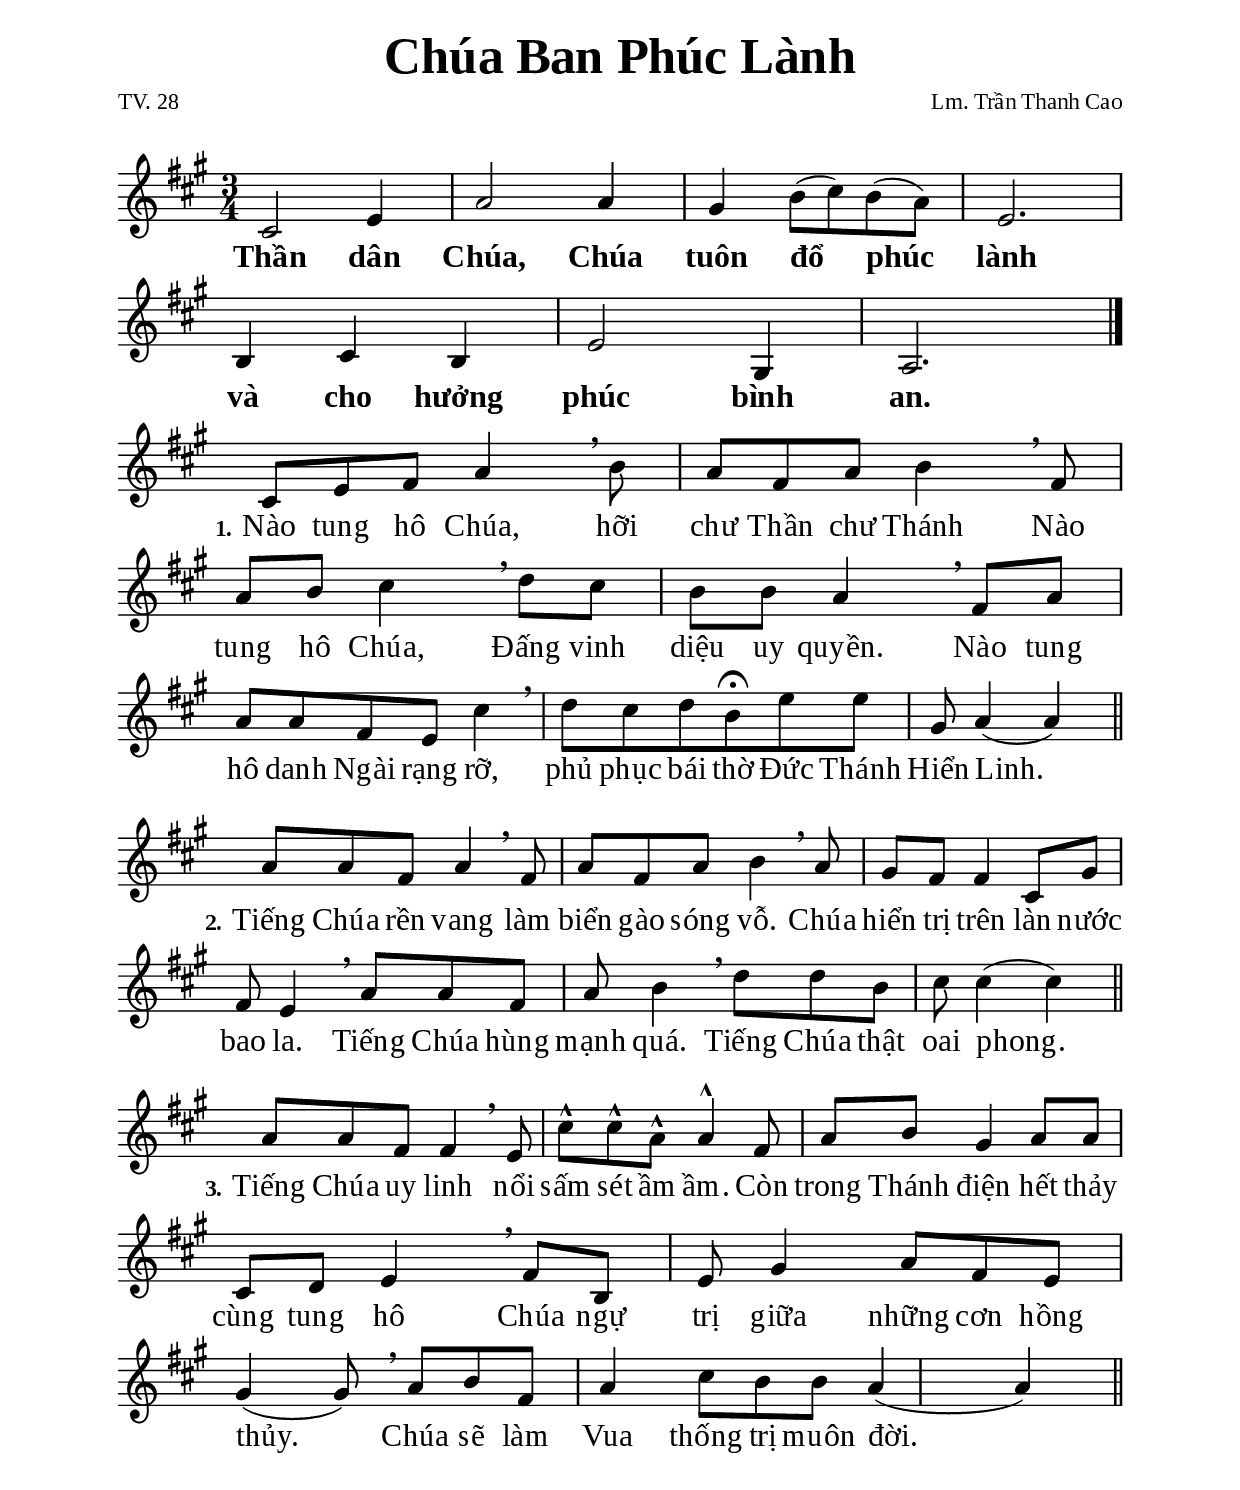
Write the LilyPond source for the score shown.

% Cài đặt chung
\version "2.20.0"
\include "english.ly"

\header {
  title = \markup { \fontsize #3 "Chúa Ban Phúc Lành" }
  poet = "TV. 28"
  composer = "Lm. Trần Thanh Cao"
  arranger = " "
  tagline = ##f
}

\paper {
  #(set-paper-size "a4")
  top-margin = 15\mm
  bottom-margin = 15\mm
  left-margin = 20\mm
  right-margin = 20\mm
  indent = #0
  #(define fonts
    (make-pango-font-tree
      "Liberation Serif"
      "Liberation Serif"
      "Liberation Serif"
      (/ 20 20)))
  page-count = #1
}

% Nhạc điệp khúc
nhacDiepKhuc= \relative c' {
  \override Lyrics.LyricSpace.minimum-distance = #4.0
  \override Score.BarNumber.break-visibility = ##(#f #f #f)
  cs2 e4 |
  a2 a4 |
  gs4 b8 (cs) b (a) |
  e2. |
  b4 cs b |
  e2 gs,4 |
  a2. \bar "|."
}

% Nhạc phiên khúc
nhacPhienKhucMot = \relative c' {
  \set Score.barAlways = ##t
  \set Score.defaultBarType = ""
  \override Score.BarNumber.break-visibility = ##(#f #f #f)
  cs8 e fs a4 \breathe
  b8 a fs a b4 \breathe
  fs8 a b cs4 \breathe
  d8 cs b b a4 \breathe
  fs8 a a a fs e cs'4 \breathe
  d8 cs d b \fermata
  e e gs, a4 (a) \bar "||"
}

nhacPhienKhucHai = \relative c'' {
  \set Score.barAlways = ##t
  \set Score.defaultBarType = ""
  \override Score.BarNumber.break-visibility = ##(#f #f #f)
  a8 a fs a4 \breathe
  fs8 a fs a b4 \breathe
  a8 gs fs fs4 cs8 gs' fs e4 \breathe
  a8 a fs a b4 \breathe
  d8 d b cs cs4 (cs) \bar "||"
}

nhacPhienKhucBa = \relative c'' {
  \set Score.barAlways = ##t
  \set Score.defaultBarType = ""
  \override Score.BarNumber.break-visibility = ##(#f #f #f)
  a8 a fs fs4 \breathe
  e8 cs'^^ cs^^ a^^ a4^^
  fs8 a b gs4 a8 a cs, d e4 \breathe
  fs8 b, e gs4 a8 fs e gs4 (gs8) \breathe
  a b fs a4 cs8 b b a4 (a) \bar "||"
}

% Lời điệp khúc
loiDiepKhuc = \lyricmode {
  \override Lyrics.LyricText.font-series = #'bold
  Thần dân Chúa, Chúa tuôn đổ phúc lành
  và cho hưởng phúc bình an.
}

% Lời phiên khúc
loiPhienKhucMot = \lyricmode {
  \set stanza = #"1."
  Nào tung hô Chúa, hỡi chư Thần chư Thánh
  Nào tung hô Chúa, Đấng vinh diệu uy quyền.
  Nào tung hô danh Ngài rạng rỡ,
  phủ phục bái thờ Đức Thánh Hiển Linh.
}

loiPhienKhucHai = \lyricmode {
  \set stanza = #"2."
  Tiếng Chúa rền vang làm biển gào sóng vỗ.
  Chúa hiển trị trên làn nước bao la.
  Tiếng Chúa hùng mạnh quá.
  Tiếng Chúa thật oai phong.
}

loiPhienKhucBa = \lyricmode {
  \set stanza = #"3."
  Tiếng Chúa uy linh nổi sấm sét ầm ầm.
  Còn trong Thánh điện hết thảy cùng tung hô
  Chúa ngự trị giữa những cơn hồng thủy.
  Chúa sẽ làm Vua thống trị muôn đời.
}


% Dàn trang
\score {
  \new ChoirStaff <<
    \new Staff = diepKhuc \with {
        \consists "Merge_rests_engraver"
        \magnifyStaff #(magstep +1)
      }
      <<
      \new Voice = beSop {
        \key a \major \time 3/4 \stemNeutral \nhacDiepKhuc
      }
    >>
    \new Lyrics \lyricsto beSop \loiDiepKhuc
  >>
  \layout {
    \override Lyrics.LyricText.font-series = #'bold
    \override Lyrics.LyricText.font-size = #+3
    \override Lyrics.LyricSpace.minimum-distance = #2.0
    \override Score.BarNumber.break-visibility = ##(#f #f #f)
  }
}

\score {
  \new ChoirStaff <<
    \new Staff = phienKhuc \with {
        \magnifyStaff #(magstep +1)
      }
      <<
      \new Voice = beSop {
        \key a \major \time 3/4 \nhacPhienKhucMot
      }
    >>
    \new Lyrics \lyricsto beSop \loiPhienKhucMot
  >>
  \layout {
    \override Staff.TimeSignature.transparent = ##t
    \override Lyrics.LyricText.font-size = #+3
    \override Lyrics.LyricSpace.minimum-distance = #0.5
    \override Score.BarNumber.break-visibility = ##(#f #f #f)
    \set Score.barAlways = ##t
    \set Score.defaultBarType = ""
  } 
}

\score {
  \new ChoirStaff <<
    \new Staff = phienKhuc \with {
        \magnifyStaff #(magstep +1)
      }
      <<
      \new Voice = beSop {
        \key a \major \time 3/4 \nhacPhienKhucHai
      }
    >>
    \new Lyrics \lyricsto beSop \loiPhienKhucHai
  >>
  \layout {
    \override Staff.TimeSignature.transparent = ##t
    \override Lyrics.LyricText.font-size = #+3
    \override Lyrics.LyricSpace.minimum-distance = #0.5
    \override Score.BarNumber.break-visibility = ##(#f #f #f)
    \set Score.barAlways = ##t
    \set Score.defaultBarType = ""
  } 
}

\score {
  \new ChoirStaff <<
    \new Staff = phienKhuc \with {
        \magnifyStaff #(magstep +1)
      }
      <<
      \new Voice = beSop {
        \key a \major \time 3/4 \nhacPhienKhucBa
      }
    >>
    \new Lyrics \lyricsto beSop \loiPhienKhucBa
  >>
  \layout {
    \override Staff.TimeSignature.transparent = ##t
    \override Lyrics.LyricText.font-size = #+3
    \override Lyrics.LyricSpace.minimum-distance = #0.5
    \override Score.BarNumber.break-visibility = ##(#f #f #f)
    \set Score.barAlways = ##t
    \set Score.defaultBarType = ""
  } 
}
